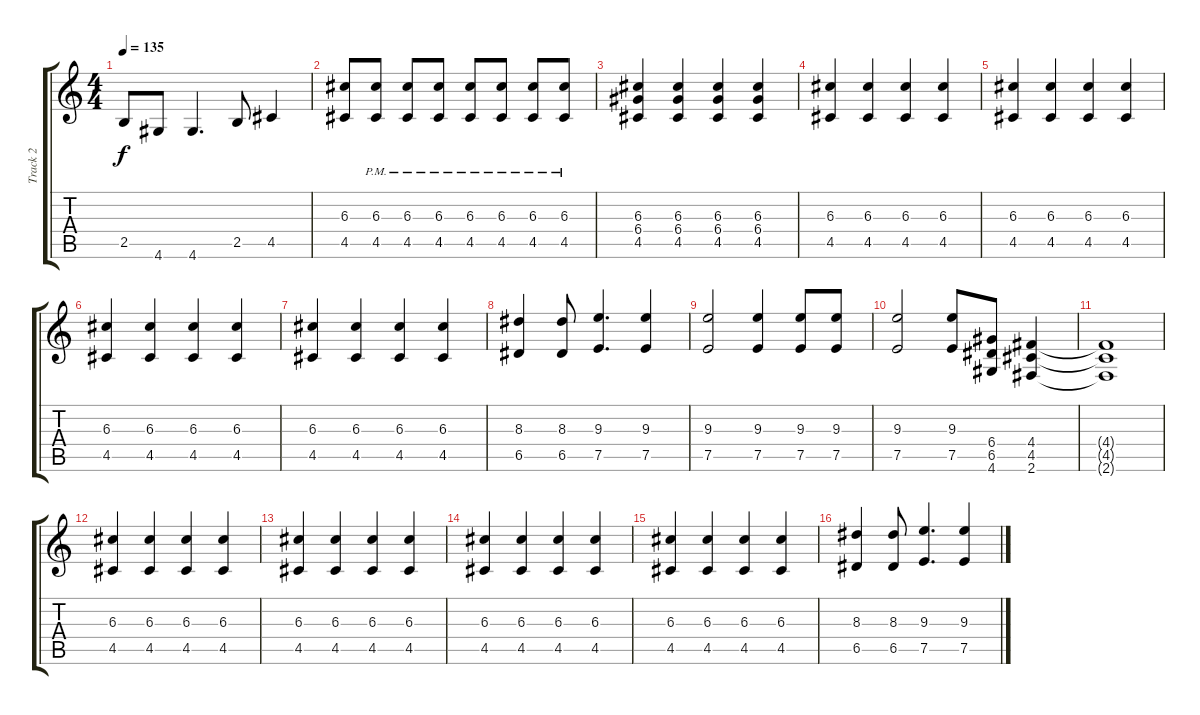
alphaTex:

\track ("Track 2" "Track 2") {instrument distortionguitar}
\staff {score tabs}
\tuning (E4 B3 G3 D3 A2 E2) {hide}
\ts (4 4)
\tempo 135
\clef g2
\ks c
2.5.8{dy f} 4.6.8 4.6.4{d} 2.5.8 4.5.4 |
(6.3 4.5).8 (6.3{pm} 4.5{pm}).8 (6.3{pm} 4.5{pm}).8 (6.3{pm} 4.5{pm}).8 (6.3{pm} 4.5{pm}).8 (6.3{pm} 4.5{pm}).8 (6.3{pm} 4.5{pm}).8 (6.3{pm} 4.5{pm}).8 |
(6.3 6.4 4.5).4 (6.3 6.4 4.5).4 (6.3 6.4 4.5).4 (6.3 6.4 4.5).4 |
(6.3 4.5).4 (6.3 4.5).4 (6.3 4.5).4 (6.3 4.5).4 |
(6.3 4.5).4 (6.3 4.5).4 (6.3 4.5).4 (6.3 4.5).4 |
(6.3 4.5).4 (6.3 4.5).4 (6.3 4.5).4 (6.3 4.5).4 |
(6.3 4.5).4 (6.3 4.5).4 (6.3 4.5).4 (6.3 4.5).4 |
(8.3 6.5).4 (8.3 6.5).8 (9.3 7.5).4{d} (9.3 7.5).4 |
(9.3 7.5).2 (9.3 7.5).4 (9.3 7.5).8 (9.3 7.5).8 |
(9.3 7.5).2 (9.3 7.5).8 (6.4 6.5 4.6).8 (4.4 4.5 2.6).4 |
(4.4{t} 4.5{t} 2.6{t}).1 |
(6.3 4.5).4 (6.3 4.5).4 (6.3 4.5).4 (6.3 4.5).4 |
(6.3 4.5).4 (6.3 4.5).4 (6.3 4.5).4 (6.3 4.5).4 |
(6.3 4.5).4 (6.3 4.5).4 (6.3 4.5).4 (6.3 4.5).4 |
(6.3 4.5).4 (6.3 4.5).4 (6.3 4.5).4 (6.3 4.5).4 |
(8.3 6.5).4 (8.3 6.5).8 (9.3 7.5).4{d} (9.3 7.5).4
